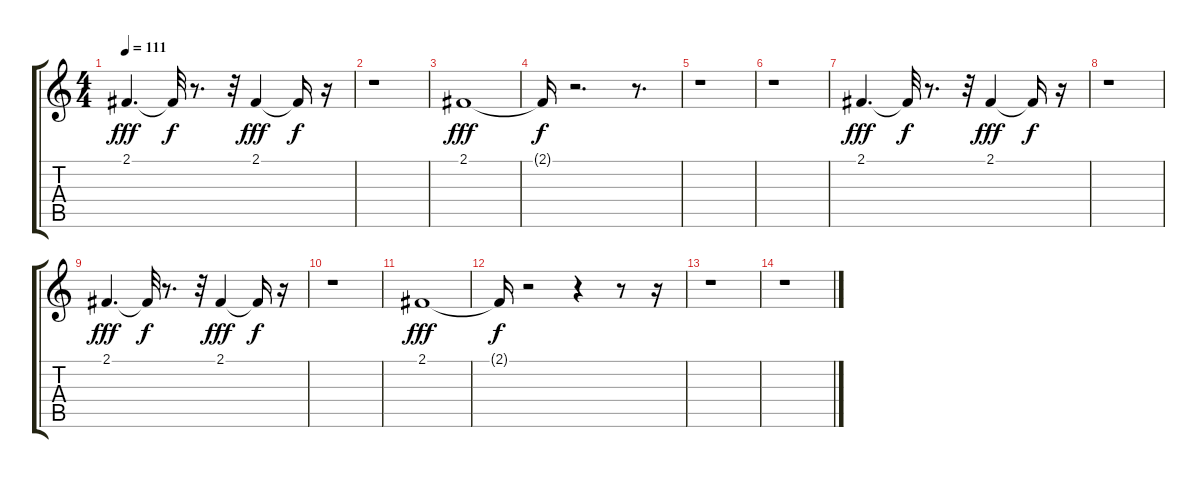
\track "" {instrument synthstrings1}
\staff {score tabs}
\tuning (E4 B3 G3 D3 A2 E2) {hide}
\ts (4 4)
\tempo 111
\clef g2
\ks c
2.1.4{d dy fff} 2.1{t}.32{dy f} r.8{d} r.32 2.1.4{dy fff} 2.1{t}.16{dy f} r.16 |
r.1 |
2.1.1{dy fff} |
2.1{t}.16{dy f} r.2{d} r.8{d} |
r.1 |
r.1 |
2.1.4{d dy fff} 2.1{t}.32{dy f} r.8{d} r.32 2.1.4{dy fff} 2.1{t}.16{dy f} r.16 |
r.1 |
2.1.4{d dy fff} 2.1{t}.32{dy f} r.8{d} r.32 2.1.4{dy fff} 2.1{t}.16{dy f} r.16 |
r.1 |
2.1.1{dy fff} |
2.1{t}.16{dy f} r.2 r.4 r.8 r.16 |
r.1 |
r.1
